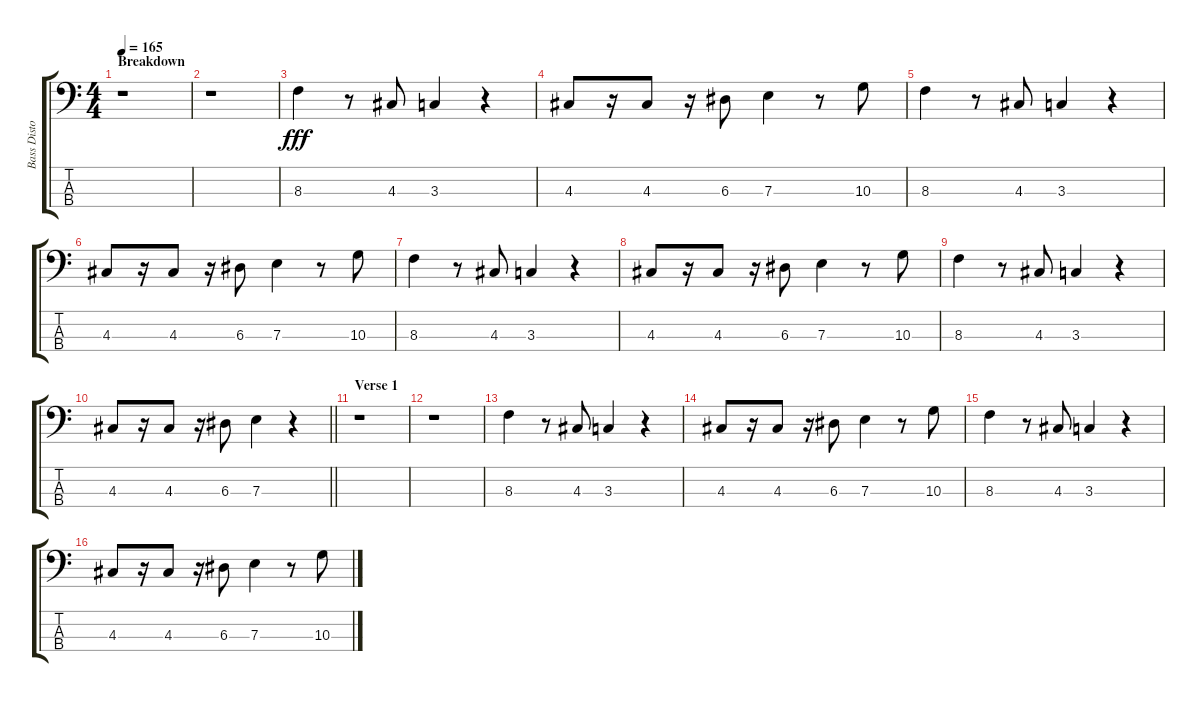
\track ("Bass Distortion" "Bass Disto") {instrument distortionguitar}
\staff {score tabs}
\tuning (G2 D2 A1 E1) {hide}
\ts (4 4)
\section ("" "Breakdown")
\tempo 165
\clef f4
\ks c
r.1{dy fff} |
r.1 |
8.3.4 r.8 4.3.8 3.3.4 r.4 |
4.3.8 r.16 4.3.8 r.16 6.3.8 7.3.4 r.8 10.3.8 |
8.3.4 r.8 4.3.8 3.3.4 r.4 |
4.3.8 r.16 4.3.8 r.16 6.3.8 7.3.4 r.8 10.3.8 |
8.3.4 r.8 4.3.8 3.3.4 r.4 |
4.3.8 r.16 4.3.8 r.16 6.3.8 7.3.4 r.8 10.3.8 |
8.3.4 r.8 4.3.8 3.3.4 r.4 |
\barLineRight lightlight
4.3.8 r.16 4.3.8 r.16 6.3.8 7.3.4 r.4 |
\section ("" "Verse 1")
r.1 |
r.1 |
8.3.4 r.8 4.3.8 3.3.4 r.4 |
4.3.8 r.16 4.3.8 r.16 6.3.8 7.3.4 r.8 10.3.8 |
8.3.4 r.8 4.3.8 3.3.4 r.4 |
4.3.8 r.16 4.3.8 r.16 6.3.8 7.3.4 r.8 10.3.8
